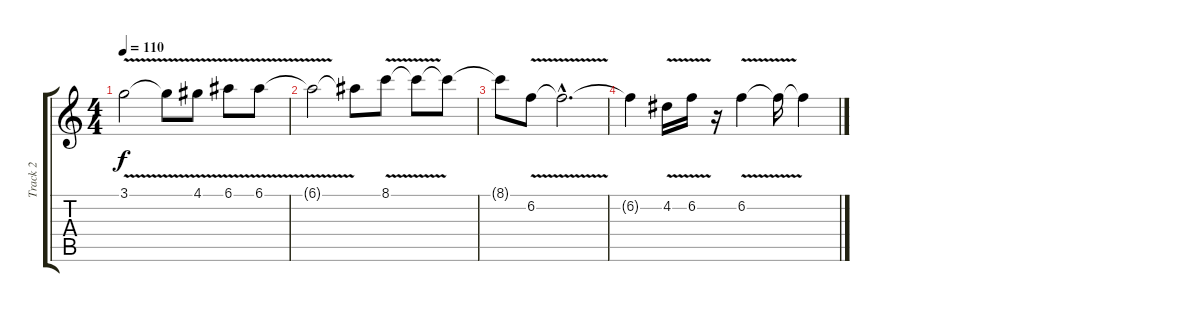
\track ("Track 2" "Track 2") {instrument electricguitarjazz}
\staff {score tabs}
\tuning (E4 B3 G3 D3 A2 E2) {hide}
\ts (4 4)
\tempo 110
\clef g2
\ks c
3.1{v}.2{dy f} 3.1{t}.8 4.1{v}.8 6.1{v}.8 6.1{v}.8 |
6.1{t}.2 6.1{t}.8 8.1{v}.8 8.1{t}.8 8.1{t}.8 |
8.1{t}.8 6.2{v}.8 6.2{hac t}.2{d} |
6.2{t}.4 4.2{v}.16 6.2{v}.16 r.16 6.2{v}.4 6.2{t}.16 6.2{t}.4
